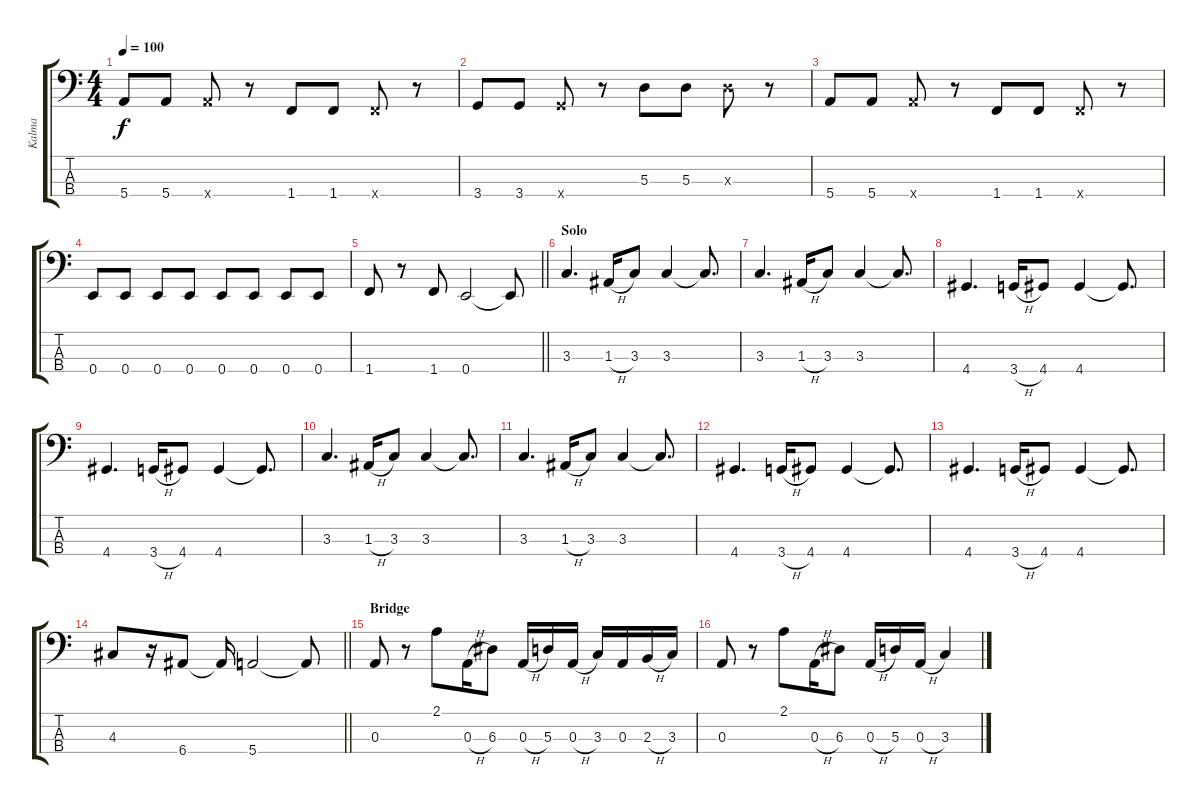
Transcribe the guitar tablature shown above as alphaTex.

\track ("Kalma" "Kalma") {instrument electricbasspick}
\staff {score tabs}
\tuning (G2 D2 A1 E1) {hide}
\ts (4 4)
\tempo 100
\clef f4
\ks c
5.4.8{dy f} 5.4.8 5.4{x}.8 r.8 1.4.8 1.4.8 1.4{x}.8 r.8 |
3.4.8 3.4.8 3.4{x}.8 r.8 5.3.8 5.3.8 5.3{x}.8 r.8 |
5.4.8 5.4.8 5.4{x}.8 r.8 1.4.8 1.4.8 1.4{x}.8 r.8 |
0.4.8 0.4.8 0.4.8 0.4.8 0.4.8 0.4.8 0.4.8 0.4.8 |
\barLineRight lightlight
1.4.8 r.8 1.4.8 0.4.2 0.4{t}.8 |
\section ("" "Solo")
3.3.4{d} 1.3{h}.16 3.3.8 3.3.4 3.3{t}.8{d} |
3.3.4{d} 1.3{h}.16 3.3.8 3.3.4 3.3{t}.8{d} |
4.4.4{d} 3.4{h}.16 4.4.8 4.4.4 4.4{t}.8{d} |
4.4.4{d} 3.4{h}.16 4.4.8 4.4.4 4.4{t}.8{d} |
3.3.4{d} 1.3{h}.16 3.3.8 3.3.4 3.3{t}.8{d} |
3.3.4{d} 1.3{h}.16 3.3.8 3.3.4 3.3{t}.8{d} |
4.4.4{d} 3.4{h}.16 4.4.8 4.4.4 4.4{t}.8{d} |
4.4.4{d} 3.4{h}.16 4.4.8 4.4.4 4.4{t}.8{d} |
\barLineRight lightlight
4.3.8 r.16 6.4.8 6.4{t}.16 5.4.2 5.4{t}.8 |
\section ("" "Bridge")
0.3.8 r.8 2.1.8 0.3{h}.16 6.3.8 0.3{h}.16 5.3.16 0.3{h}.16 3.3.16 0.3.16 2.3{h}.16 3.3.16 |
0.3.8 r.8 2.1.8 0.3{h}.16 6.3.8 0.3{h}.16 5.3.16 0.3{h}.16 3.3.4
